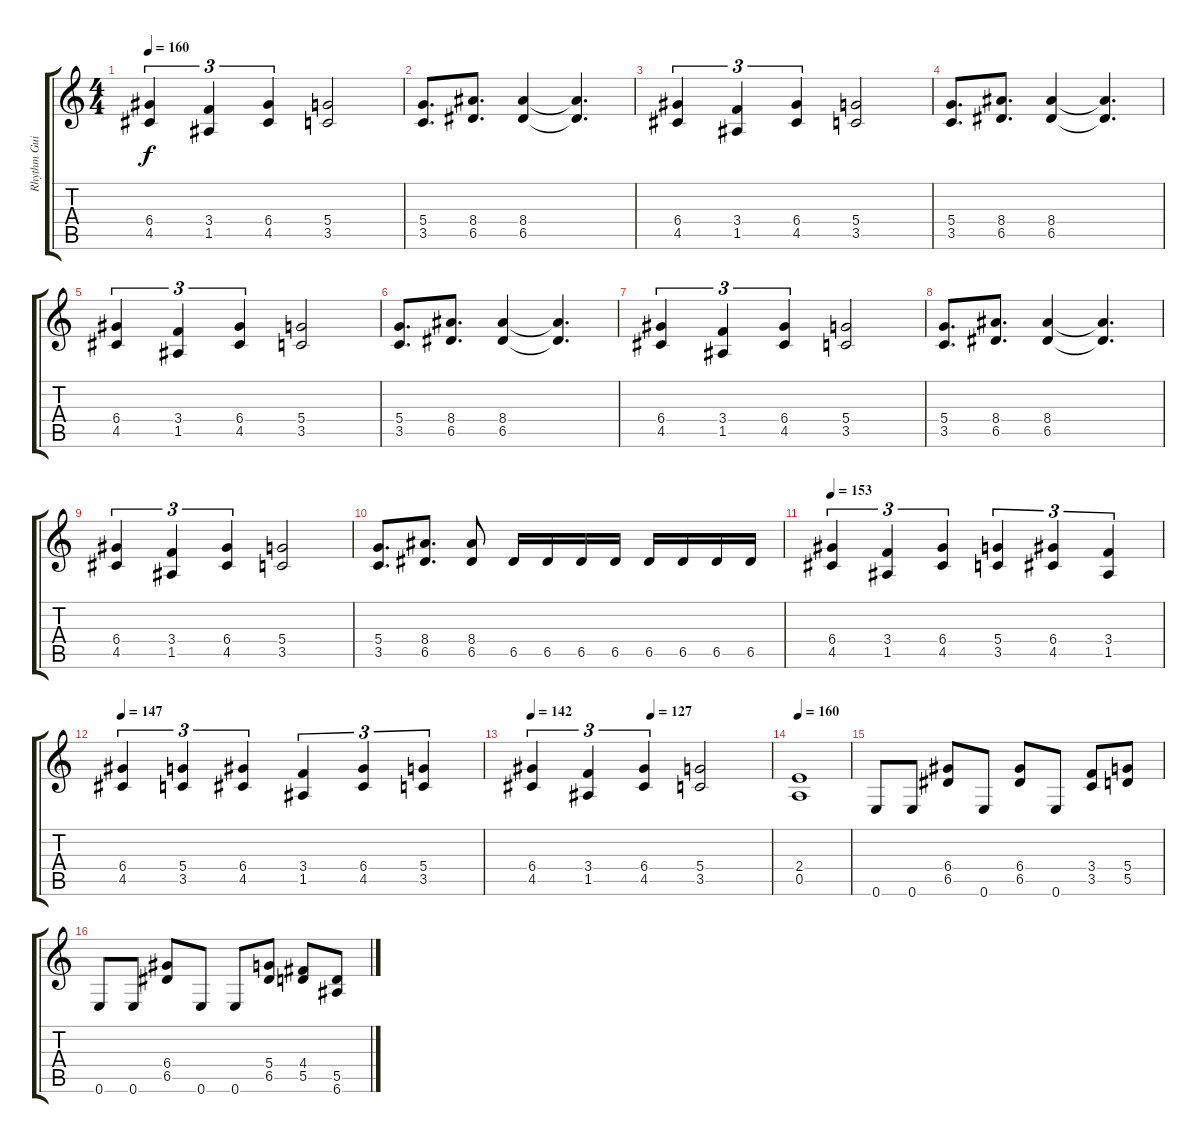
\track ("Rhythm Guitar" "Rhythm Gui") {instrument distortionguitar}
\staff {score tabs}
\tuning (E4 B3 G3 D3 A2 E2) {hide}
\ts (4 4)
\tempo 160
\clef g2
\ks c
(6.4 4.5).4{tu (3 2) dy f} (3.4 1.5).4{tu (3 2)} (6.4 4.5).4{tu (3 2)} (5.4 3.5).2 |
(5.4 3.5).8{d} (8.4 6.5).8{d} (8.4 6.5).4 (8.4{t} 6.5{t}).4{d} |
(6.4 4.5).4{tu (3 2)} (3.4 1.5).4{tu (3 2)} (6.4 4.5).4{tu (3 2)} (5.4 3.5).2 |
(5.4 3.5).8{d} (8.4 6.5).8{d} (8.4 6.5).4 (8.4{t} 6.5{t}).4{d} |
(6.4 4.5).4{tu (3 2)} (3.4 1.5).4{tu (3 2)} (6.4 4.5).4{tu (3 2)} (5.4 3.5).2 |
(5.4 3.5).8{d} (8.4 6.5).8{d} (8.4 6.5).4 (8.4{t} 6.5{t}).4{d} |
(6.4 4.5).4{tu (3 2)} (3.4 1.5).4{tu (3 2)} (6.4 4.5).4{tu (3 2)} (5.4 3.5).2 |
(5.4 3.5).8{d} (8.4 6.5).8{d} (8.4 6.5).4 (8.4{t} 6.5{t}).4{d} |
(6.4 4.5).4{tu (3 2)} (3.4 1.5).4{tu (3 2)} (6.4 4.5).4{tu (3 2)} (5.4 3.5).2 |
(5.4 3.5).8{d} (8.4 6.5).8{d} (8.4 6.5).8 6.5.16 6.5.16 6.5.16 6.5.16 6.5.16 6.5.16 6.5.16 6.5.16 |
\tempo 153
(6.4 4.5).4{tu (3 2)} (3.4 1.5).4{tu (3 2)} (6.4 4.5).4{tu (3 2)} (5.4 3.5).4{tu (3 2)} (6.4 4.5).4{tu (3 2)} (3.4 1.5).4{tu (3 2)} |
\tempo 147
(6.4 4.5).4{tu (3 2)} (5.4 3.5).4{tu (3 2)} (6.4 4.5).4{tu (3 2)} (3.4 1.5).4{tu (3 2)} (6.4 4.5).4{tu (3 2)} (5.4 3.5).4{tu (3 2)} |
\tempo 142
\tempo (127 0.5)
(6.4 4.5).4{tu (3 2)} (3.4 1.5).4{tu (3 2)} (6.4 4.5).4{tu (3 2)} (5.4 3.5).2 |
\tempo 160
(2.4 0.5).1 |
0.6.8 0.6.8 (6.4 6.5).8 0.6.8 (6.4 6.5).8 0.6.8 (3.4 3.5).8 (5.4 5.5).8 |
0.6.8 0.6.8 (6.4 6.5).8 0.6.8 0.6.8 (5.4 6.5).8 (4.4 5.5).8 (5.5 6.6).8
